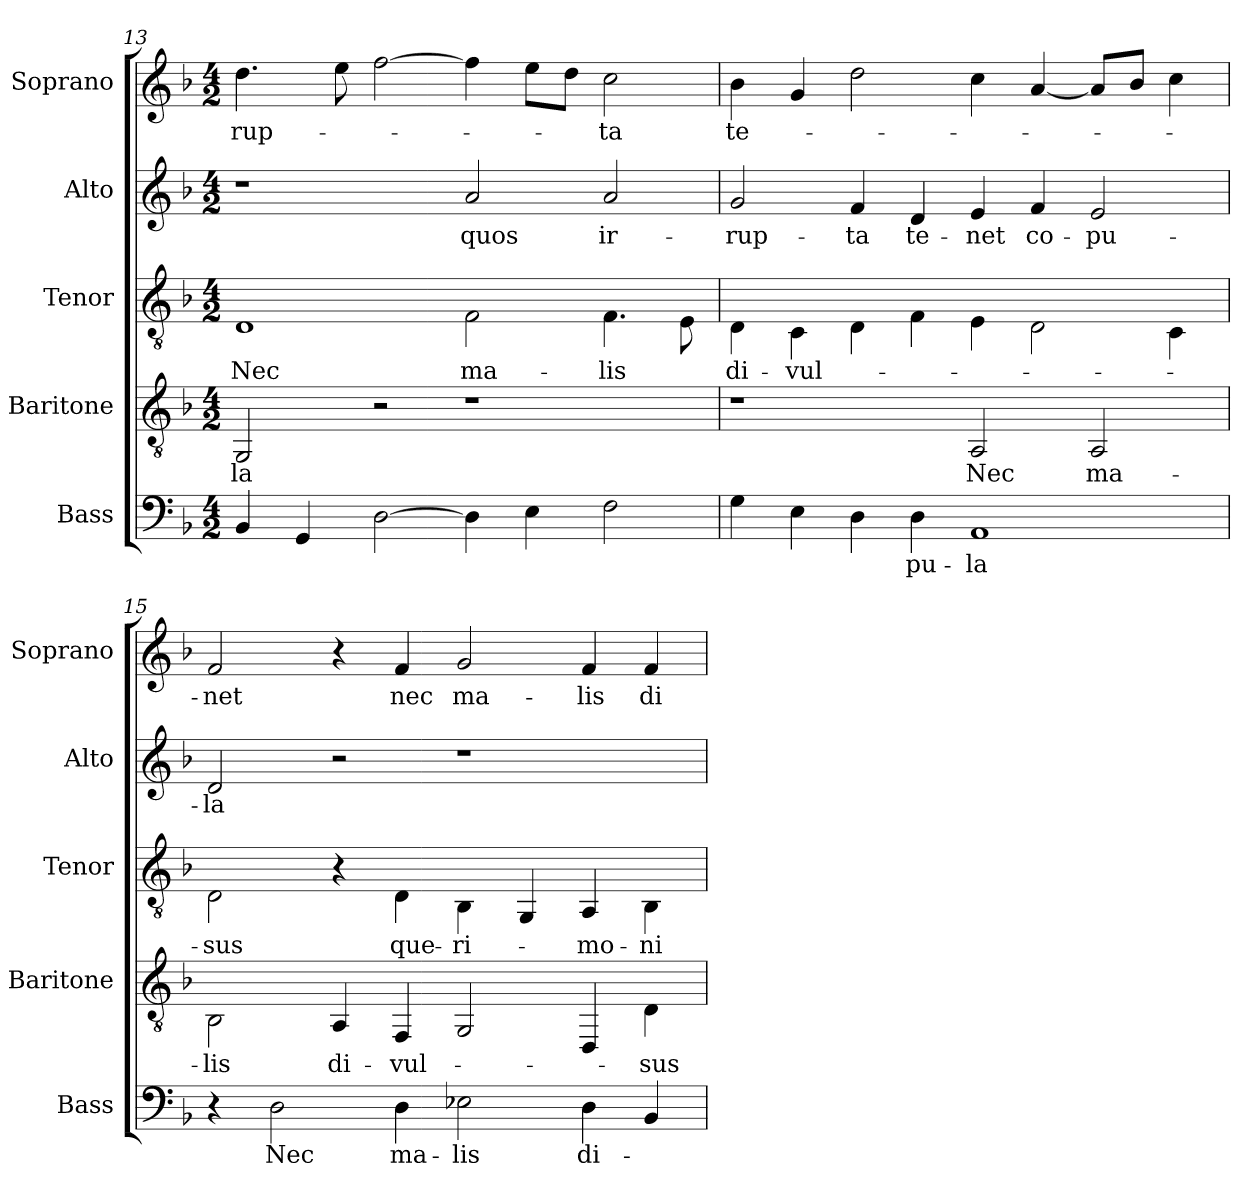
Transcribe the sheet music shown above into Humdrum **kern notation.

**kern	**text	**kern	**text	**kern	**text	**kern	**text	**kern	**text
*part5	*part5	*part4	*part4	*part3	*part3	*part2	*part2	*part1	*part1
*staff5	*staff5	*staff4	*staff4	*staff3	*staff3	*staff2	*staff2	*staff1	*staff1
*I"Bass	*	*I"Baritone	*	*I"Tenor	*	*I"Alto	*	*I"Soprano	*
*I'Bass	*	*I'Baritone	*	*I'Tenor	*	*I'Alto	*	*I'Soprano	*
*clefF4	*	*clefGv2	*	*clefGv2	*	*clefG2	*	*clefG2	*
*k[b-]	*	*k[b-]	*	*k[b-]	*	*k[b-]	*	*k[b-]	*
*F:	*	*F:	*	*F:	*	*F:	*	*F:	*
*M4/2	*	*M4/2	*	*M4/2	*	*M4/2	*	*M4/2	*
=13	=13	=13	=13	=13	=13	=13	=13	=13	=13
!	!	!	!LO:LY:b:color=#000000	!	!	!	!	!	!
!	!	!	!	!	!LO:LY:b:color=#000000	!	!	!	!
!	!	!	!	!	!	!	!	!	!LO:LY:b:color=#000000
4BB-i/	.	2GGi/	-la	1Di	Nec	1r	.	4.ddi\	-rup-
4GGi/	.	.	.	.	.	.	.	.	.
.	.	.	.	.	.	.	.	8eei\	.
[2Di\	.	2r	.	.	.	.	.	[2ffi\	.
!	!	!	!	!	!LO:LY:b:color=#000000	!	!	!	!
!	!	!	!	!	!	!	!LO:LY:b:color=#000000	!	!
4Di\]	.	1r	.	2Fi\	ma-	2ai/	quos	4ffi\]	.
4Ei\	.	.	.	.	.	.	.	8eei\L	.
.	.	.	.	.	.	.	.	8ddi\J	.
!	!	!	!	!	!LO:LY:b:color=#000000	!	!	!	!
!	!	!	!	!	!	!	!LO:LY:b:color=#000000	!	!
!	!	!	!	!	!	!	!	!	!LO:LY:b:color=#000000
2Fi\	.	.	.	4.Fi\	-lis	2ai/	ir-	2cci\	-ta
.	.	.	.	8Ei\	.	.	.	.	.
!!LO:PB:g=z
=14	=14	=14	=14	=14	=14	=14	=14	=14	=14
!	!	!	!	!	!LO:LY:b:color=#000000	!	!	!	!
!	!	!	!	!	!	!	!LO:LY:b:color=#000000	!	!
!	!	!	!	!	!	!	!	!	!LO:LY:b:color=#000000
4Gi\	.	1r	.	4Di\	di-	2gi/	-rup-	4b-i\	te-
!	!	!	!	!	!LO:LY:b:color=#000000	!	!	!	!
4Ei\	.	.	.	4Ci\	-vul-	.	.	4gi/	.
!	!	!	!	!	!	!	!LO:LY:b:color=#000000	!	!
4Di\	.	.	.	4Di\	.	4fi/	-ta	2ddi\	.
!	!LO:LY:b:color=#000000	!	!	!	!	!	!	!	!
!	!	!	!	!	!	!	!LO:LY:b:color=#000000	!	!
4Di\	-pu-	.	.	4Fi\	.	4di/	te-	.	.
!	!LO:LY:b:color=#000000	!	!	!	!	!	!	!	!
!	!	!	!LO:LY:b:color=#000000	!	!	!	!	!	!
!	!	!	!	!	!	!	!LO:LY:b:color=#000000	!	!
1AAi	-la	2AAi/	Nec	4Ei\	.	4ei/	-net	4cci\	.
!	!	!	!	!	!	!	!LO:LY:b:color=#000000	!	!
.	.	.	.	2Di\	.	4fi/	co-	[4ai/	.
!	!	!	!LO:LY:b:color=#000000	!	!	!	!	!	!
!	!	!	!	!	!	!	!LO:LY:b:color=#000000	!	!
.	.	2AAi/	ma-	.	.	2ei/	-pu-	8ai/L]	.
.	.	.	.	.	.	.	.	8b-i/J	.
.	.	.	.	4Ci\	.	.	.	4cci\	.
=15	=15	=15	=15	=15	=15	=15	=15	=15	=15
!	!	!	!LO:LY:b:color=#000000	!	!	!	!	!	!
!	!	!	!	!	!LO:LY:b:color=#000000	!	!	!	!
!	!	!	!	!	!	!	!LO:LY:b:color=#000000	!	!
!	!	!	!	!	!	!	!	!	!LO:LY:b:color=#000000
4r	.	2BB-i\	-lis	2Di\	-sus	2di/	-la	2fi/	-net
!	!LO:LY:b:color=#000000	!	!	!	!	!	!	!	!
2Di\	Nec	.	.	.	.	.	.	.	.
!	!	!	!LO:LY:b:color=#000000	!	!	!	!	!	!
.	.	4AAi/	di-	4r	.	2r	.	4r	.
!	!LO:LY:b:color=#000000	!	!	!	!	!	!	!	!
!	!	!	!LO:LY:b:color=#000000	!	!	!	!	!	!
!	!	!	!	!	!LO:LY:b:color=#000000	!	!	!	!
!	!	!	!	!	!	!	!	!	!LO:LY:b:color=#000000
4Di\	ma-	4FFi/	-vul-	4Di\	que-	.	.	4fi/	nec
!	!LO:LY:b:color=#000000	!	!	!	!	!	!	!	!
!	!	!	!	!	!LO:LY:b:color=#000000	!	!	!	!
!	!	!	!	!	!	!	!	!	!LO:LY:b:color=#000000
2E-Xi\	-lis	2GGi/	.	4BB-i\	-ri-	1r	.	2gi/	ma-
.	.	.	.	4GGi/	.	.	.	.	.
!	!LO:LY:b:color=#000000	!	!	!	!	!	!	!	!
!	!	!	!	!	!LO:LY:b:color=#000000	!	!	!	!
!	!	!	!	!	!	!	!	!	!LO:LY:b:color=#000000
4Di\	di-	4DDi/	.	4AAi/	-mo-	.	.	4fi/	-lis
!	!	!	!LO:LY:b:color=#000000	!	!	!	!	!	!
!	!	!	!	!	!LO:LY:b:color=#000000	!	!	!	!
!	!	!	!	!	!	!	!	!	!LO:LY:b:color=#000000
4BB-i/	.	4Di\	-sus	4BB-i\	-ni-	.	.	4fi/	di-
=	=	=	=	=	=	=	=	=	=
*-	*-	*-	*-	*-	*-	*-	*-	*-	*-
